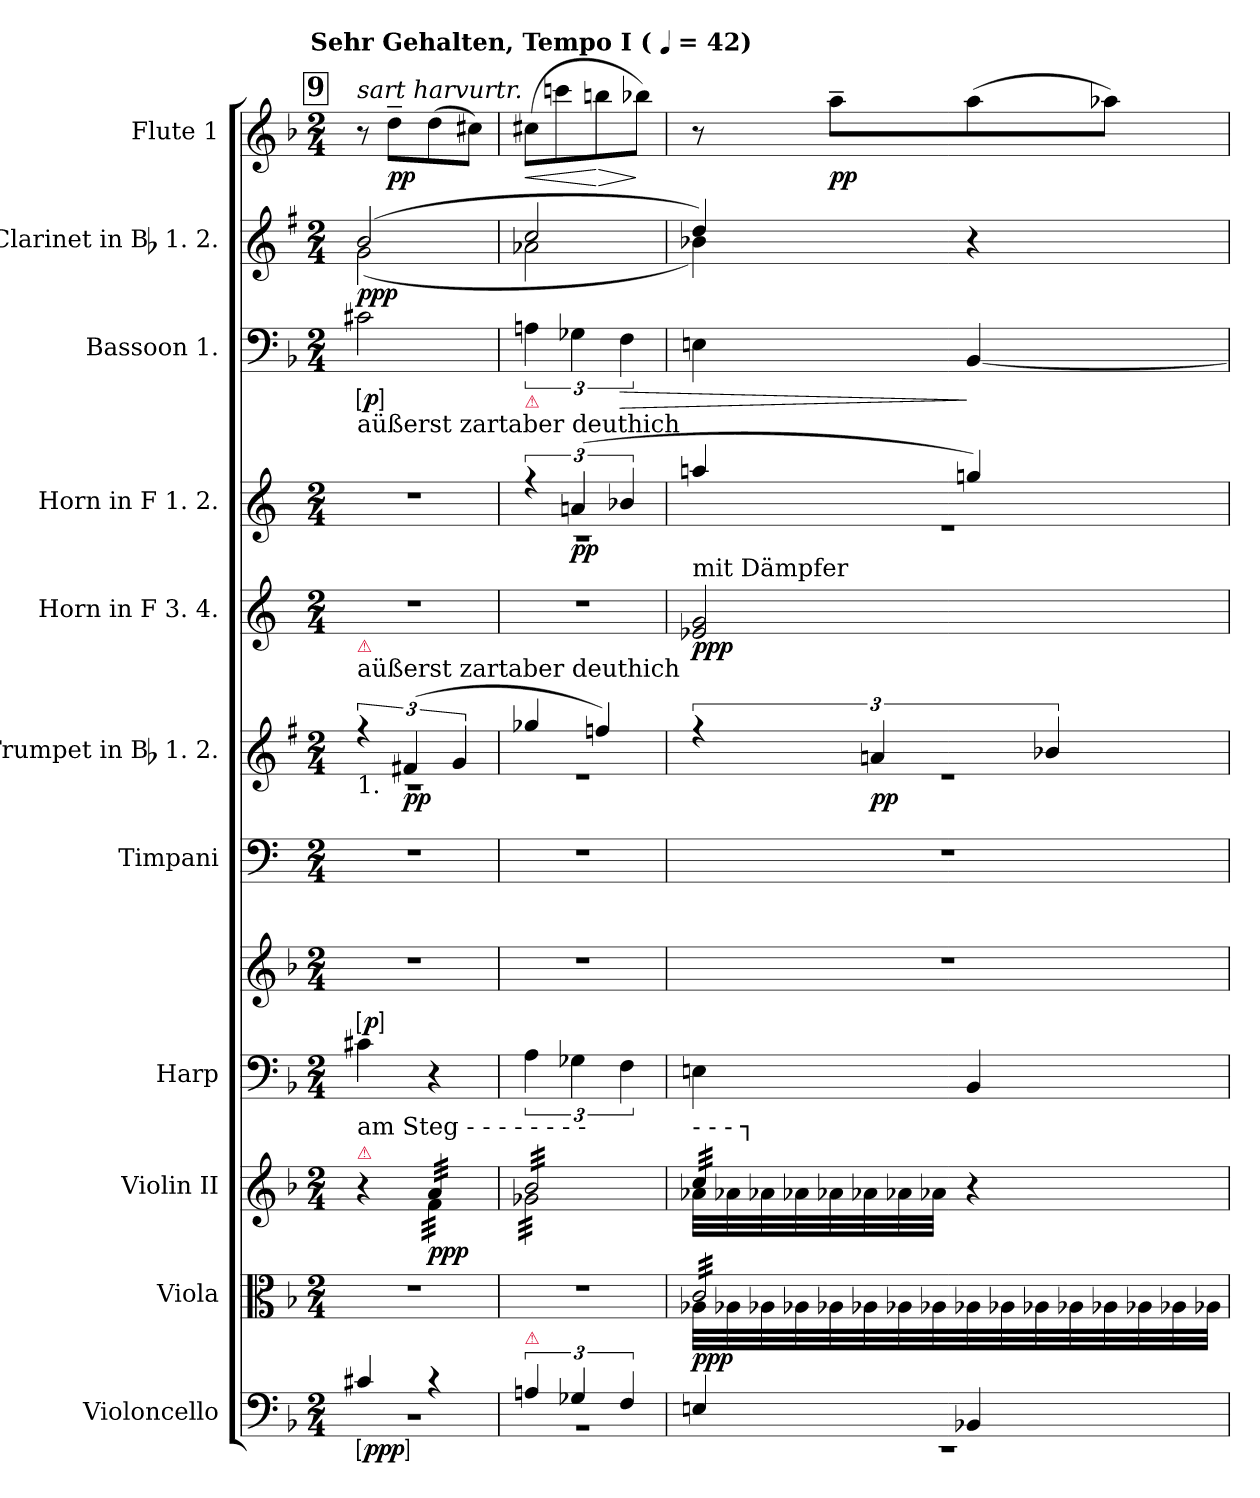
**kern	**dynam	**kern	**dynam	**kern	**dynam	**kern	**kern	**dynam	**kern	**kern	**dynam	**kern	**dynam	**kern	**dynam	**kern	**dynam	**kern	**dynam	**kern	**dynam
*part11	*part11	*part10	*part10	*part9	*part9	*part8	*part8	*part8	*part7	*part6	*part6	*part5	*part5	*part4	*part4	*part3	*part3	*part2	*part2	*part1	*part1
*staff12	*staff12	*staff11	*staff11	*staff10	*staff10	*staff9	*staff8	*staff8/9	*staff7	*staff6	*staff6	*staff5	*staff5	*staff4	*staff4	*staff3	*staff3	*staff2	*staff2	*staff1	*staff1
*I"Violoncello	*	*I"Viola	*	*I"Violin II	*	*I"Harp	*	*	*I"Timpani	*I"Trumpet in Bb 1. 2.	*	*I"Horn in F 3. 4.	*	*I"Horn in F 1. 2.	*	*I"Bassoon 1.	*	*I"Clarinet in Bb 1. 2.	*	*I"Flute 1	*
*I'Vc.	*	*I'Vla.	*	*I'Vln. II	*	*I'Hp.	*	*	*I'Timp.	*I'Tpt.	*	*I'Hn.	*	*I'Hn.	*	*I'Bsn.	*	*I'Cl.	*	*I'Fl.	*
*clefF4	*	*clefC3	*	*clefG2	*	*clefF4	*clefG2	*	*clefF4	*clefG2	*	*clefG2	*	*clefG2	*	*clefF4	*	*clefG2	*	*clefG2	*
*	*	*	*	*	*	*	*	*	*	*ITrd1c2	*	*ITrd4c7	*	*ITrd4c7	*	*	*	*ITrd1c2	*	*	*
*k[b-]	*	*k[b-]	*	*k[b-]	*	*k[b-]	*k[b-]	*	*k[]	*k[b-]	*	*k[b-]	*	*k[b-]	*	*k[b-]	*	*k[b-]	*	*k[b-]	*
*F:	*	*F:	*	*F:	*	*F:	*F:	*	*C:	*F:	*	*F:	*	*F:	*	*F:	*	*F:	*	*F:	*
!!LO:TX:omd:t=Sehr Gehalten, Tempo I ( [quarter] = 42)
*M2/4	*	*M2/4	*	*M2/4	*	*M2/4	*M2/4	*	*M2/4	*M2/4	*	*M2/4	*	*M2/4	*	*M2/4	*	*M2/4	*	*M2/4	*
*MM42	*	*MM42	*	*MM42	*	*MM42	*MM42	*	*MM42	*MM42	*	*MM42	*	*MM42	*	*MM42	*	*MM42	*	*MM42	*
!!LO:REH:place=s1:t=9
=90	=90	=90	=90	=90	=90	=90	=90	=90	=90	=90	=90	=90	=90	=90	=90	=90	=90	=90	=90	=90	=90
*^	*	*	*	*^	*	*	*	*	*	*^	*	*	*	*	*	*	*	*^	*	*	*
!	!	!	!	!	!	!	!	!	!	!	!	!	!	!	!	!	!	!	!	!	!	!	!	!LO:TX:a:i:t=sart harvurtr.	!
!	!	!	!	!	!	!	!	!	!	!	!	!	!	!	!	!	!LO:TX:a:t=aüßerst zartaber deuthich	!	!	!	!	!	!	!	!
!	!	!	!	!	!	!	!	!	!	!	!	!LO:TX:b:t=1.	!	!	!	!	!	!	!	!	!	!	!	!	!
!	!	!	!	!	!	!	!	!	!	!	!	!LO:TX:a:t=aüßerst zartaber deuthich	!	!	!	!	!	!	!	!	!	!	!	!	!
!	!	!	!	!	!	!	!	!	!	!	!	!LO:TX:a:color=crimson:t=⚠	!	!	!	!	!	!	!	!	!	!	!	!	!
!	!	!	!	!	!LO:TX:a:color=crimson:t=⚠	!	!	!	!	!	!	!	!	!	!	!	!	!	!	!	!	!	!	!	!
!	!	!	!	!	!LO:TX:a:t=am Steg - - - - - - - -	!	!	!	!	!	!	!	!	!	!	!	!	!	!	!	!	!	!	!	!
!	!	!LO:DY:ed=brack	!	!	!	!	!	!	!	!LO:DY:ed=brack	!	!	!	!	!	!	!	!	!	!LO:DY:ed=brack	!	!	!	!	!
4c#X	2r	ppp	2r	.	4r	4ryy	.	4c#X	2r	p	2r	6r	2rc	.	2r	.	2r	.	2c#X	p	(2a	(2f	ppp	8r	.
.	.	.	.	.	.	.	.	.	.	.	.	.	.	.	.	.	.	.	.	.	.	.	.	8dd~L	pp
.	.	.	.	.	.	.	.	.	.	.	.	(6en	.	pp	.	.	.	.	.	.	.	.	.	.	.
*	*	*	*	*	*tremolo	*	*	*	*	*	*	*	*	*	*	*	*	*	*	*	*	*	*	*	*
4r	.	.	.	.	32aLLL	32fLLL	ppp	4r	.	.	.	.	.	.	.	.	.	.	.	.	.	.	.	(8dd	.
.	.	.	.	.	32a	32f	.	.	.	.	.	.	.	.	.	.	.	.	.	.	.	.	.	.	.
.	.	.	.	.	32a	32f	.	.	.	.	.	.	.	.	.	.	.	.	.	.	.	.	.	.	.
.	.	.	.	.	.	.	.	.	.	.	.	6f	.	.	.	.	.	.	.	.	.	.	.	.	.
.	.	.	.	.	32a	32f	.	.	.	.	.	.	.	.	.	.	.	.	.	.	.	.	.	.	.
.	.	.	.	.	32a	32f	.	.	.	.	.	.	.	.	.	.	.	.	.	.	.	.	.	8cc#XJ)	.
.	.	.	.	.	32a	32f	.	.	.	.	.	.	.	.	.	.	.	.	.	.	.	.	.	.	.
.	.	.	.	.	32a	32f	.	.	.	.	.	.	.	.	.	.	.	.	.	.	.	.	.	.	.
.	.	.	.	.	32aJJJ	32fJJJ	.	.	.	.	.	.	.	.	.	.	.	.	.	.	.	.	.	.	.
=91	=91	=91	=91	=91	=91	=91	=91	=91	=91	=91	=91	=91	=91	=91	=91	=91	=91	=91	=91	=91	=91	=91	=91	=91	=91
*	*	*	*	*	*	*	*	*	*	*	*	*	*	*	*	*	*^	*	*	*	*	*	*	*	*
!	!	!	!	!	!	!	!	!	!	!	!	!	!	!	!	!	!LO:TX:a:color=crimson:t=⚠	!	!	!	!	!	!	!	!	!
!LO:TX:a:color=crimson:t=⚠	!	!	!	!	!	!	!	!	!	!	!	!	!	!	!	!	!	!	!	!	!	!	!	!	!	!
!	!	!	!	!	!	!	!	!	!	!	!	!	!	!	!	!	!	!	!	!	!	!	!	!	!	!LO:HP:b
6An	2r	.	2r	.	32b-LLL	32g-XLLL	.	6A	2r	.	2r	4ff-X	2re	.	2r	.	6r	2rc	.	6An	.	2b-	2g-X	.	(8cc#XL	<
.	.	.	.	.	32b-	32g-X	.	.	.	.	.	.	.	.	.	.	.	.	.	.	.	.	.	.	.	.
.	.	.	.	.	32b-	32g-X	.	.	.	.	.	.	.	.	.	.	.	.	.	.	.	.	.	.	.	.
.	.	.	.	.	32b-	32g-X	.	.	.	.	.	.	.	.	.	.	.	.	.	.	.	.	.	.	.	.
.	.	.	.	.	32b-	32g-X	.	.	.	.	.	.	.	.	.	.	.	.	.	.	.	.	.	.	8cccn	.
.	.	.	.	.	32b-	32g-X	.	.	.	.	.	.	.	.	.	.	.	.	.	.	.	.	.	.	.	.
6G-X	.	.	.	.	.	.	.	6G-X	.	.	.	.	.	.	.	.	(6dn	.	pp	6G-X	.	.	.	.	.	.
.	.	.	.	.	32b-	32g-X	.	.	.	.	.	.	.	.	.	.	.	.	.	.	.	.	.	.	.	.
.	.	.	.	.	32b-	32g-X	.	.	.	.	.	.	.	.	.	.	.	.	.	.	.	.	.	.	.	.
!	!	!	!	!	!	!	!	!	!	!	!	!	!	!	!	!	!	!	!	!	!	!	!	!	!	!LO:HP:n=1:b
.	.	.	.	.	32b-	32g-X	.	.	.	.	.	4ee-X)	.	.	.	.	.	.	.	.	.	.	.	.	8bbn	[ >
.	.	.	.	.	32b-	32g-X	.	.	.	.	.	.	.	.	.	.	.	.	.	.	.	.	.	.	.	.
.	.	.	.	.	32b-	32g-X	.	.	.	.	.	.	.	.	.	.	.	.	.	.	.	.	.	.	.	.
!	!	!	!	!	!	!	!	!	!	!	!	!	!	!	!	!	!	!	!	!	!LO:HP:b	!	!	!	!	!
6F	.	.	.	.	.	.	.	6F	.	.	.	.	.	.	.	.	6e-X	.	.	6F	>	.	.	.	.	.
.	.	.	.	.	32b-	32g-X	.	.	.	.	.	.	.	.	.	.	.	.	.	.	.	.	.	.	.	.
.	.	.	.	.	32b-	32g-X	.	.	.	.	.	.	.	.	.	.	.	.	.	.	.	.	.	.	8bb-XJ)	]
.	.	.	.	.	32b-	32g-X	.	.	.	.	.	.	.	.	.	.	.	.	.	.	.	.	.	.	.	.
.	.	.	.	.	32b-	32g-X	.	.	.	.	.	.	.	.	.	.	.	.	.	.	.	.	.	.	.	.
.	.	.	.	.	32b-JJJ	32g-XJJJ	.	.	.	.	.	.	.	.	.	.	.	.	.	.	.	.	.	.	.	.
=92	=92	=92	=92	=92	=92	=92	=92	=92	=92	=92	=92	=92	=92	=92	=92	=92	=92	=92	=92	=92	=92	=92	=92	=92	=92	=92
*	*	*	*^	*	*	*	*	*	*	*	*	*	*	*	*	*	*	*	*	*	*	*	*	*	*	*
!	!	!	!	!	!	!	!	!	!	!	!	!	!	!	!	!LO:TX:a:t=mit Dämpfer	!	!	!	!	!	!	!	!	!	!	!
!	!	!	!	!	!	!LO:TX:a:t=- - - ┐	!	!	!	!	!	!	!	!	!	!	!	!	!	!	!	!	!	!	!	!	!
!	!	!	!LO:TX:a:color=crimson:t=⚠	!	!	!	!	!	!	!	!	!	!	!	!	!	!	!	!	!	!	!	!	!	!	!	!
!	!	!	!LO:TX:a:t=am Steg - - - - - - - - -	!	!	!	!	!	!	!	!	!	!	!	!	!	!	!	!	!	!	!	!	!	!	!	!
*	*	*	*tremolo	*	*	*	*	*	*	*	*	*	*	*	*	*	*	*	*	*	*	*	*	*	*	*	*
4En	2r	.	32cLLL	32A-XLLL	ppp	32ccLLL	32a-XLLL	.	4En	2r	.	2r	6r	2re	.	2A-X 2c	ppp	4ddn	2re	.	4En	.	4cc)	4a-X)	.	8r	.
.	.	.	32c	32A-X	.	32cc	32a-X	.	.	.	.	.	.	.	.	.	.	.	.	.	.	.	.	.	.	.	.
.	.	.	32c	32A-X	.	32cc	32a-X	.	.	.	.	.	.	.	.	.	.	.	.	.	.	.	.	.	.	.	.
.	.	.	32c	32A-X	.	32cc	32a-X	.	.	.	.	.	.	.	.	.	.	.	.	.	.	.	.	.	.	.	.
.	.	.	32c	32A-X	.	32cc	32a-X	.	.	.	.	.	.	.	.	.	.	.	.	.	.	.	.	.	.	8aa~L	pp
.	.	.	32c	32A-X	.	32cc	32a-X	.	.	.	.	.	.	.	.	.	.	.	.	.	.	.	.	.	.	.	.
.	.	.	.	.	.	.	.	.	.	.	.	.	6gn	.	pp	.	.	.	.	.	.	.	.	.	.	.	.
.	.	.	32c	32A-X	.	32cc	32a-X	.	.	.	.	.	.	.	.	.	.	.	.	.	.	.	.	.	.	.	.
.	.	.	32c	32A-X	.	32ccJJJ	32a-XJJJ	.	.	.	.	.	.	.	.	.	.	.	.	.	.	.	.	.	.	.	.
*	*	*	*	*	*	*Xtremolo	*	*	*	*	*	*	*	*	*	*	*	*	*	*	*	*	*	*	*	*	*
4BB-X	.	.	32c	32A-X	.	4r	4ryy	.	4BB-	.	.	.	.	.	.	.	.	4ccn)	.	.	[4BB-	]	4r	4ryy	.	(8aa	.
.	.	.	32c	32A-X	.	.	.	.	.	.	.	.	.	.	.	.	.	.	.	.	.	.	.	.	.	.	.
.	.	.	32c	32A-X	.	.	.	.	.	.	.	.	.	.	.	.	.	.	.	.	.	.	.	.	.	.	.
.	.	.	.	.	.	.	.	.	.	.	.	.	6a-X	.	.	.	.	.	.	.	.	.	.	.	.	.	.
.	.	.	32c	32A-X	.	.	.	.	.	.	.	.	.	.	.	.	.	.	.	.	.	.	.	.	.	.	.
.	.	.	32c	32A-X	.	.	.	.	.	.	.	.	.	.	.	.	.	.	.	.	.	.	.	.	.	8aa-XJ)	.
.	.	.	32c	32A-X	.	.	.	.	.	.	.	.	.	.	.	.	.	.	.	.	.	.	.	.	.	.	.
.	.	.	32c	32A-X	.	.	.	.	.	.	.	.	.	.	.	.	.	.	.	.	.	.	.	.	.	.	.
.	.	.	32cJJJ	32A-XJJJ	.	.	.	.	.	.	.	.	.	.	.	.	.	.	.	.	.	.	.	.	.	.	.
*	*	*	*Xtremolo	*	*	*	*	*	*	*	*	*	*	*	*	*	*	*	*	*	*	*	*	*	*	*	*
*v	*v	*	*	*	*	*v	*v	*	*	*	*	*	*v	*v	*	*	*	*v	*v	*	*	*	*v	*v	*	*	*
*	*	*v	*v	*	*	*	*	*	*	*	*	*	*	*	*	*	*	*	*	*	*	*
=	=	=	=	=	=	=	=	=	=	=	=	=	=	=	=	=	=	=	=	=	=
*-	*-	*-	*-	*-	*-	*-	*-	*-	*-	*-	*-	*-	*-	*-	*-	*-	*-	*-	*-	*-	*-
